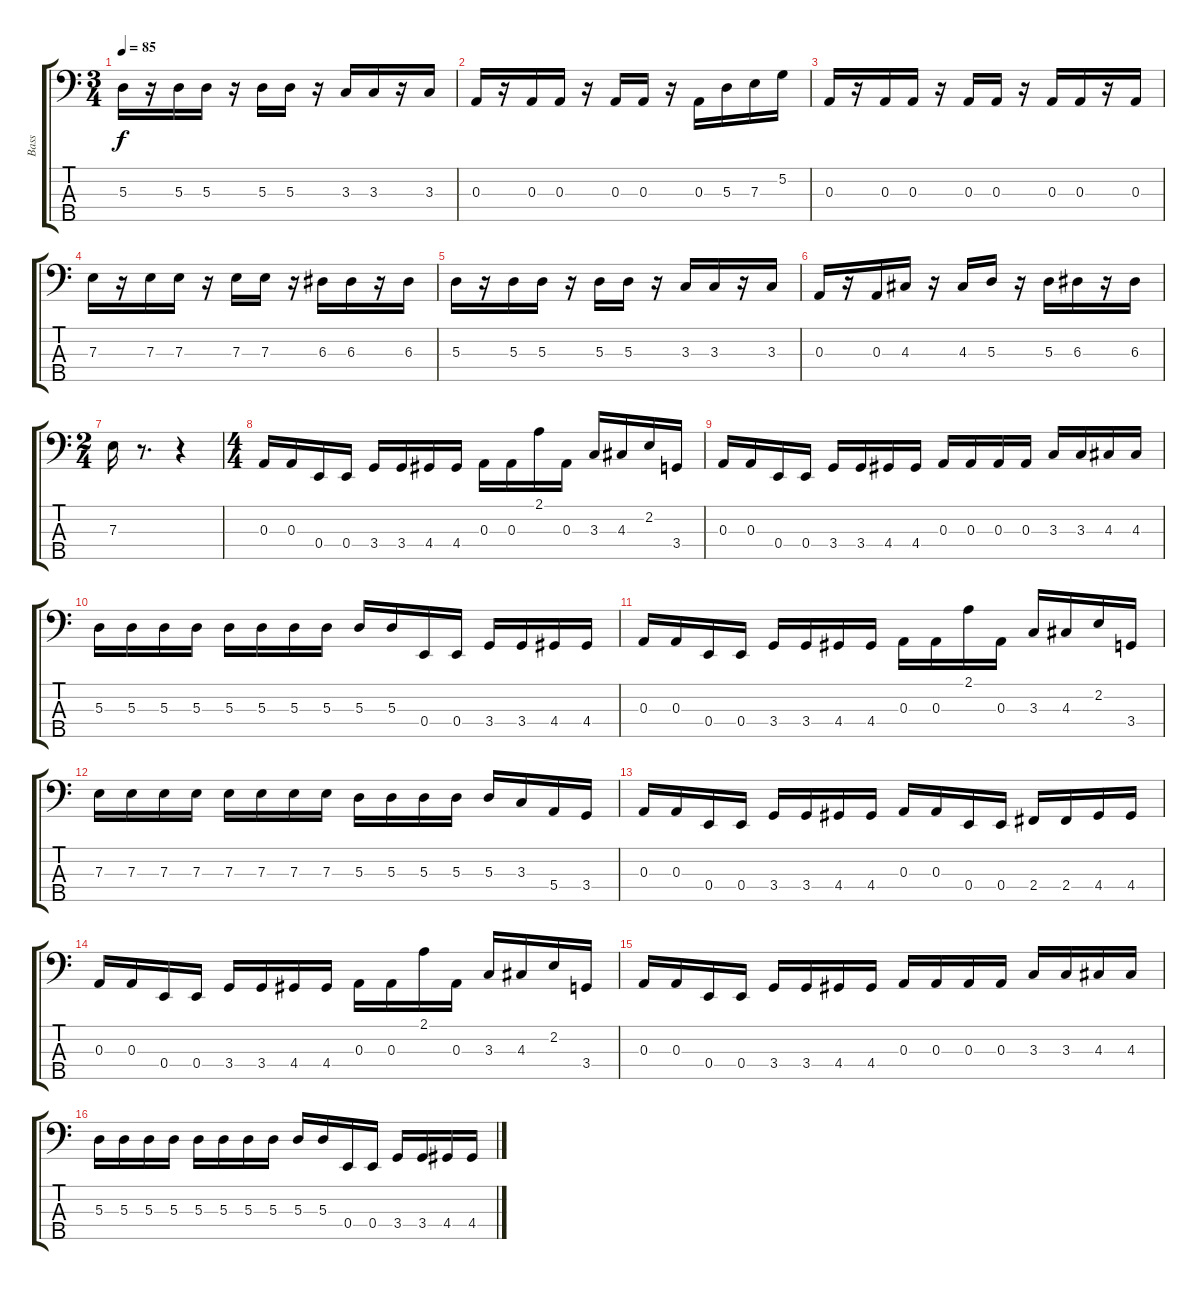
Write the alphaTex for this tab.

\track ("Bass" "Bass") {instrument electricbasspick}
\staff {score tabs}
\tuning (G2 D2 A1 E1 B0) {hide}
\ts (3 4)
\tempo 85
\clef f4
\ks c
5.3.16{dy f} r.16 5.3.16 5.3.16 r.16 5.3.16 5.3.16 r.16 3.3.16 3.3.16 r.16 3.3.16 |
0.3.16 r.16 0.3.16 0.3.16 r.16 0.3.16 0.3.16 r.16 0.3.16 5.3.16 7.3.16 5.2.16 |
0.3.16 r.16 0.3.16 0.3.16 r.16 0.3.16 0.3.16 r.16 0.3.16 0.3.16 r.16 0.3.16 |
7.3.16 r.16 7.3.16 7.3.16 r.16 7.3.16 7.3.16 r.16 6.3.16 6.3.16 r.16 6.3.16 |
5.3.16 r.16 5.3.16 5.3.16 r.16 5.3.16 5.3.16 r.16 3.3.16 3.3.16 r.16 3.3.16 |
0.3.16 r.16 0.3.16 4.3.16 r.16 4.3.16 5.3.16 r.16 5.3.16 6.3.16 r.16 6.3.16 |
\ts (2 4)
7.3.16 r.8{d} r.4 |
\ts (4 4)
0.3.16 0.3.16 0.4.16 0.4.16 3.4.16 3.4.16 4.4.16 4.4.16 0.3.16 0.3.16 2.1.16 0.3.16 3.3.16 4.3.16 2.2.16 3.4.16 |
0.3.16 0.3.16 0.4.16 0.4.16 3.4.16 3.4.16 4.4.16 4.4.16 0.3.16 0.3.16 0.3.16 0.3.16 3.3.16 3.3.16 4.3.16 4.3.16 |
5.3.16 5.3.16 5.3.16 5.3.16 5.3.16 5.3.16 5.3.16 5.3.16 5.3.16 5.3.16 0.4.16 0.4.16 3.4.16 3.4.16 4.4.16 4.4.16 |
0.3.16 0.3.16 0.4.16 0.4.16 3.4.16 3.4.16 4.4.16 4.4.16 0.3.16 0.3.16 2.1.16 0.3.16 3.3.16 4.3.16 2.2.16 3.4.16 |
7.3.16 7.3.16 7.3.16 7.3.16 7.3.16 7.3.16 7.3.16 7.3.16 5.3.16 5.3.16 5.3.16 5.3.16 5.3.16 3.3.16 5.4.16 3.4.16 |
0.3.16 0.3.16 0.4.16 0.4.16 3.4.16 3.4.16 4.4.16 4.4.16 0.3.16 0.3.16 0.4.16 0.4.16 2.4.16 2.4.16 4.4.16 4.4.16 |
0.3.16 0.3.16 0.4.16 0.4.16 3.4.16 3.4.16 4.4.16 4.4.16 0.3.16 0.3.16 2.1.16 0.3.16 3.3.16 4.3.16 2.2.16 3.4.16 |
0.3.16 0.3.16 0.4.16 0.4.16 3.4.16 3.4.16 4.4.16 4.4.16 0.3.16 0.3.16 0.3.16 0.3.16 3.3.16 3.3.16 4.3.16 4.3.16 |
5.3.16 5.3.16 5.3.16 5.3.16 5.3.16 5.3.16 5.3.16 5.3.16 5.3.16 5.3.16 0.4.16 0.4.16 3.4.16 3.4.16 4.4.16 4.4.16
